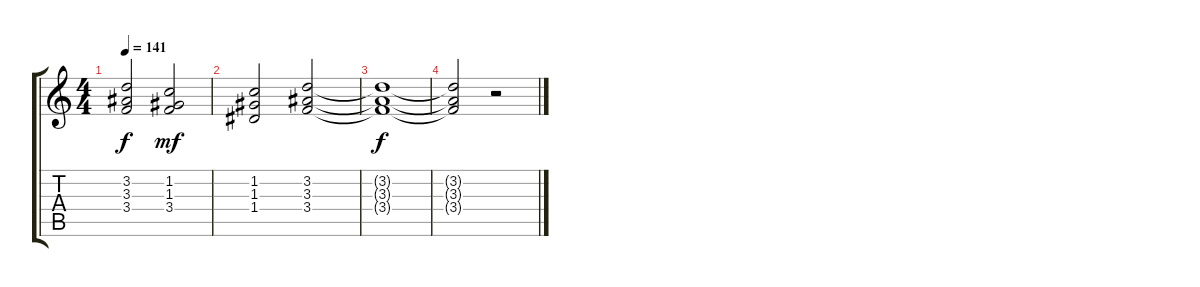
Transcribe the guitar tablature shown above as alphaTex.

\track "" {instrument electricbassfinger}
\staff {score tabs}
\tuning (E4 B3 G3 D3 A2 E2) {hide}
\ts (4 4)
\tempo 141
\clef g2
\ks c
(3.2{t} 3.3{t} 3.4{t}).2{dy f} (1.2 1.3 3.4).2{dy mf} |
(1.2 1.3 1.4).2 (3.2 3.3 3.4).2 |
(3.2{t} 3.3{t} 3.4{t}).1{dy f} |
(3.2{t} 3.3{t} 3.4{t}).2 r.2
